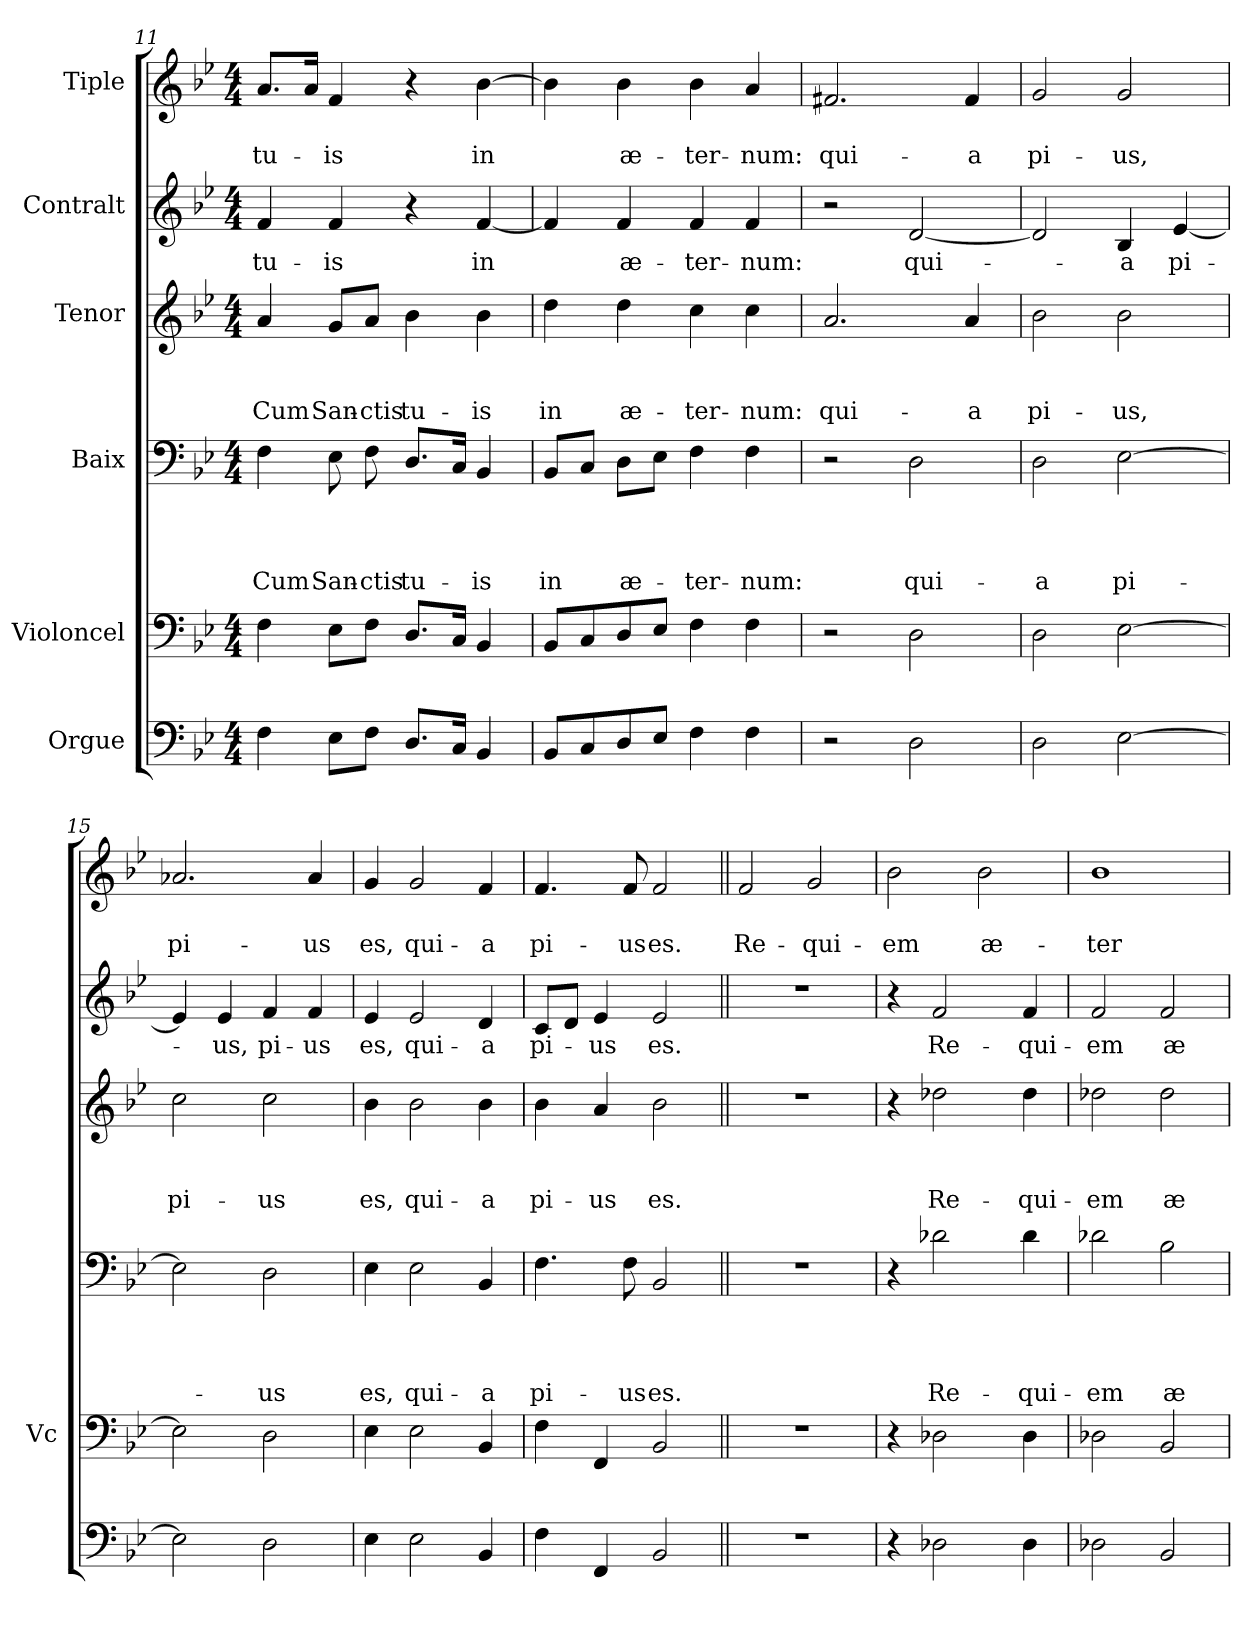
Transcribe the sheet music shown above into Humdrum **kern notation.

**kern	**kern	**kern	**text	**text	**text	**text	**kern	**text	**text	**text	**kern	**text	**kern	**text	**text
*part6	*part5	*part4	*part4	*part4	*part4	*part4	*part3	*part3	*part3	*part3	*part2	*part2	*part1	*part1	*part1
*staff6	*staff5	*staff4	*staff4	*staff4	*staff4	*staff4	*staff3	*staff3	*staff3	*staff3	*staff2	*staff2	*staff1	*staff1	*staff1
*I"Orgue	*I"Violoncel	*I"Baix	*	*	*	*	*I"Tenor	*	*	*	*I"Contralt	*	*I"Tiple	*	*
*	*I'Vc	*	*	*	*	*	*	*	*	*	*	*	*	*	*
*clefF4	*clefF4	*clefF4	*	*	*	*	*clefG2	*	*	*	*clefG2	*	*clefG2	*	*
*k[b-e-]	*k[b-e-]	*k[b-e-]	*	*	*	*	*k[b-e-]	*	*	*	*k[b-e-]	*	*k[b-e-]	*	*
*B-:	*B-:	*B-:	*	*	*	*	*B-:	*	*	*	*B-:	*	*B-:	*	*
*M4/4	*M4/4	*M4/4	*	*	*	*	*M4/4	*	*	*	*M4/4	*	*M4/4	*	*
=11	=11	=11	=11	=11	=11	=11	=11	=11	=11	=11	=11	=11	=11	=11	=11
!	!	!	!	!	!	!LO:LY:b	!	!	!	!LO:LY:b	!	!LO:LY:b	!	!	!LO:LY:b
4F\	4F\	4F\	.	.	.	Cum	4a/	.	.	Cum	4f/	tu-	8.a/L	.	tu-
.	.	.	.	.	.	.	.	.	.	.	.	.	16a/Jk	.	.
!	!	!	!	!	!	!LO:LY:b	!	!	!	!LO:LY:b	!	!LO:LY:b	!	!	!LO:LY:b
8E-\L	8E-\L	8E-\	.	.	.	San-	8g/L	.	.	San-	4f/	-is	4f/	.	-is
!	!	!	!	!	!	!LO:LY:b	!	!	!	!LO:LY:b	!	!	!	!	!
8F\J	8F\J	8F\	.	.	.	-ctis	8a/J	.	.	-ctis	.	.	.	.	.
!	!	!	!	!	!	!LO:LY:b	!	!	!	!LO:LY:b	!	!	!	!	!
8.D/L	8.D/L	8.D/L	.	.	.	tu-	4b-\	.	.	tu-	4r	.	4r	.	.
16C/Jk	16C/Jk	16C/Jk	.	.	.	.	.	.	.	.	.	.	.	.	.
!	!	!	!	!	!	!LO:LY:b	!	!	!	!LO:LY:b	!	!LO:LY:b	!	!	!LO:LY:b
4BB-/	4BB-/	4BB-/	.	.	.	-is	4b-\	.	.	-is	[<4f/	in	[>4b-\	.	in
=12	=12	=12	=12	=12	=12	=12	=12	=12	=12	=12	=12	=12	=12	=12	=12
!	!	!	!	!	!	!LO:LY:b	!	!	!	!LO:LY:b	!	!	!	!	!
8BB-/L	8BB-/L	8BB-/L	.	.	.	in	4dd\	.	.	in	4f/]	.	4b-\]	.	.
8C/	8C/	8C/J	.	.	.	.	.	.	.	.	.	.	.	.	.
!	!	!	!	!	!	!LO:LY:b	!	!	!	!LO:LY:b	!	!LO:LY:b	!	!	!LO:LY:b
8D/	8D/	8D\L	.	.	.	æ-	4dd\	.	.	æ-	4f/	æ-	4b-\	.	æ-
8E-/J	8E-/J	8E-\J	.	.	.	.	.	.	.	.	.	.	.	.	.
!	!	!	!	!	!	!LO:LY:b	!	!	!	!LO:LY:b	!	!LO:LY:b	!	!	!LO:LY:b
4F\	4F\	4F\	.	.	.	-ter-	4cc\	.	.	-ter-	4f/	-ter-	4b-\	.	-ter-
!	!	!	!	!	!	!LO:LY:b	!	!	!	!LO:LY:b	!	!LO:LY:b	!	!	!LO:LY:b
4F\	4F\	4F\	.	.	.	-num:	4cc\	.	.	-num:	4f/	-num:	4a/	.	-num:
=13	=13	=13	=13	=13	=13	=13	=13	=13	=13	=13	=13	=13	=13	=13	=13
!	!	!	!	!	!	!	!	!	!	!LO:LY:b	!	!	!	!	!LO:LY:b
2r	2r	2r	.	.	.	.	2.a/	.	.	qui-	2r	.	2.f#X/	.	qui-
!	!	!	!	!	!	!LO:LY:b	!	!	!	!	!	!LO:LY:b	!	!	!
2D\	2D\	2D\	.	.	.	qui-	.	.	.	.	[<2d/	qui-	.	.	.
!	!	!	!	!	!	!	!	!	!	!LO:LY:b	!	!	!	!	!LO:LY:b
.	.	.	.	.	.	.	4a/	.	.	-a	.	.	4f#/	.	-a
!!LO:PB:g=z
=14	=14	=14	=14	=14	=14	=14	=14	=14	=14	=14	=14	=14	=14	=14	=14
!	!	!	!	!	!	!LO:LY:b	!	!	!	!LO:LY:b	!	!	!	!	!LO:LY:b
2D\	2D\	2D\	.	.	.	-a	2b-\	.	.	pi-	2d/]	.	2g/	.	pi-
!	!	!	!	!	!	!LO:LY:b	!	!	!	!LO:LY:b	!	!LO:LY:b	!	!	!LO:LY:b
[>2E-\	[>2E-\	[>2E-\	.	.	.	pi-	2b-\	.	.	-us,	4B-/	-a	2g/	.	-us,
!	!	!	!	!	!	!	!	!	!	!	!	!LO:LY:b	!	!	!
.	.	.	.	.	.	.	.	.	.	.	[<4e-/	pi-	.	.	.
=15	=15	=15	=15	=15	=15	=15	=15	=15	=15	=15	=15	=15	=15	=15	=15
!	!	!	!	!	!	!	!	!	!	!LO:LY:b	!	!	!	!	!LO:LY:b
2E-\]	2E-\]	2E-\]	.	.	.	.	2cc\	.	.	pi-	4e-/]	.	2.a-X/	.	pi-
!	!	!	!	!	!	!	!	!	!	!	!	!LO:LY:b	!	!	!
.	.	.	.	.	.	.	.	.	.	.	4e-/	-us,	.	.	.
!	!	!	!	!	!	!LO:LY:b	!	!	!	!LO:LY:b	!	!LO:LY:b	!	!	!
2D\	2D\	2D\	.	.	.	-us	2cc\	.	.	-us	4f/	pi-	.	.	.
!	!	!	!	!	!	!	!	!	!	!	!	!LO:LY:b	!	!	!LO:LY:b
.	.	.	.	.	.	.	.	.	.	.	4f/	-us	4a-/	.	-us
=16	=16	=16	=16	=16	=16	=16	=16	=16	=16	=16	=16	=16	=16	=16	=16
!	!	!	!	!	!	!LO:LY:b	!	!	!	!LO:LY:b	!	!LO:LY:b	!	!	!LO:LY:b
4E-\	4E-\	4E-\	.	.	.	es,	4b-\	.	.	es,	4e-/	es,	4g/	.	es,
!	!	!	!	!	!	!LO:LY:b	!	!	!	!LO:LY:b	!	!LO:LY:b	!	!	!LO:LY:b
2E-\	2E-\	2E-\	.	.	.	qui-	2b-\	.	.	qui-	2e-/	qui-	2g/	.	qui-
!	!	!	!	!	!	!LO:LY:b	!	!	!	!LO:LY:b	!	!LO:LY:b	!	!	!LO:LY:b
4BB-/	4BB-/	4BB-/	.	.	.	-a	4b-\	.	.	-a	4d/	-a	4f/	.	-a
=17	=17	=17	=17	=17	=17	=17	=17	=17	=17	=17	=17	=17	=17	=17	=17
!	!	!	!	!	!	!LO:LY:b	!	!	!	!LO:LY:b	!	!LO:LY:b	!	!	!LO:LY:b
4F\	4F\	4.F\	.	.	.	pi-	4b-\	.	.	pi-	8c/L	pi-	4.f/	.	pi-
.	.	.	.	.	.	.	.	.	.	.	8d/J	.	.	.	.
!	!	!	!	!	!	!	!	!	!	!LO:LY:b	!	!LO:LY:b	!	!	!
4FF/	4FF/	.	.	.	.	.	4a/	.	.	-us	4e-/	-us	.	.	.
!	!	!	!	!	!	!LO:LY:b	!	!	!	!	!	!	!	!	!LO:LY:b
.	.	8F\	.	.	.	-us	.	.	.	.	.	.	8f/	.	-us
!	!	!	!	!	!	!LO:LY:b	!	!	!	!LO:LY:b	!	!LO:LY:b	!	!	!LO:LY:b
2BB-/	2BB-/	2BB-/	.	.	.	es.	2b-\	.	.	es.	2e-/	es.	2f/	.	es.
=18||	=18||	=18||	=18||	=18||	=18||	=18||	=18||	=18||	=18||	=18||	=18||	=18||	=18||	=18||	=18||
!	!	!	!	!	!	!	!	!	!	!	!	!	!	!	!LO:LY:b
1r	1r	1r	.	.	.	.	1r	.	.	.	1r	.	2f/	.	Re-
!	!	!	!	!	!	!	!	!	!	!	!	!	!	!	!LO:LY:b
.	.	.	.	.	.	.	.	.	.	.	.	.	2g/	.	-qui-
=19	=19	=19	=19	=19	=19	=19	=19	=19	=19	=19	=19	=19	=19	=19	=19
!	!	!	!	!	!	!	!	!	!	!	!	!	!	!	!LO:LY:b
4r	4r	4r	.	.	.	.	4r	.	.	.	4r	.	2b-\	.	-em
!	!	!	!	!	!	!LO:LY:b	!	!	!	!LO:LY:b	!	!LO:LY:b	!	!	!
2D-X\	2D-X\	2d-X\	.	.	.	Re-	2dd-X\	.	.	Re-	2f/	Re-	.	.	.
!	!	!	!	!	!	!	!	!	!	!	!	!	!	!	!LO:LY:b
.	.	.	.	.	.	.	.	.	.	.	.	.	2b-\	.	æ-
!	!	!	!	!	!	!LO:LY:b	!	!	!	!LO:LY:b	!	!LO:LY:b	!	!	!
4D-\	4D-\	4d-\	.	.	.	-qui-	4dd-\	.	.	-qui-	4f/	-qui-	.	.	.
!!LO:LB:g=z
=20	=20	=20	=20	=20	=20	=20	=20	=20	=20	=20	=20	=20	=20	=20	=20
!	!	!	!	!	!	!LO:LY:b	!	!	!	!LO:LY:b	!	!LO:LY:b	!	!	!LO:LY:b
2D-X\	2D-X\	2d-X\	.	.	.	-em	2dd-X\	.	.	-em	2f/	-em	1b-	.	-ter
!	!	!	!	!	!	!LO:LY:b	!	!	!	!LO:LY:b	!	!LO:LY:b	!	!	!
2BB-/	2BB-/	2B-\	.	.	.	æ-	2dd-\	.	.	æ-	2f/	æ-	.	.	.
=	=	=	=	=	=	=	=	=	=	=	=	=	=	=	=
*-	*-	*-	*-	*-	*-	*-	*-	*-	*-	*-	*-	*-	*-	*-	*-
